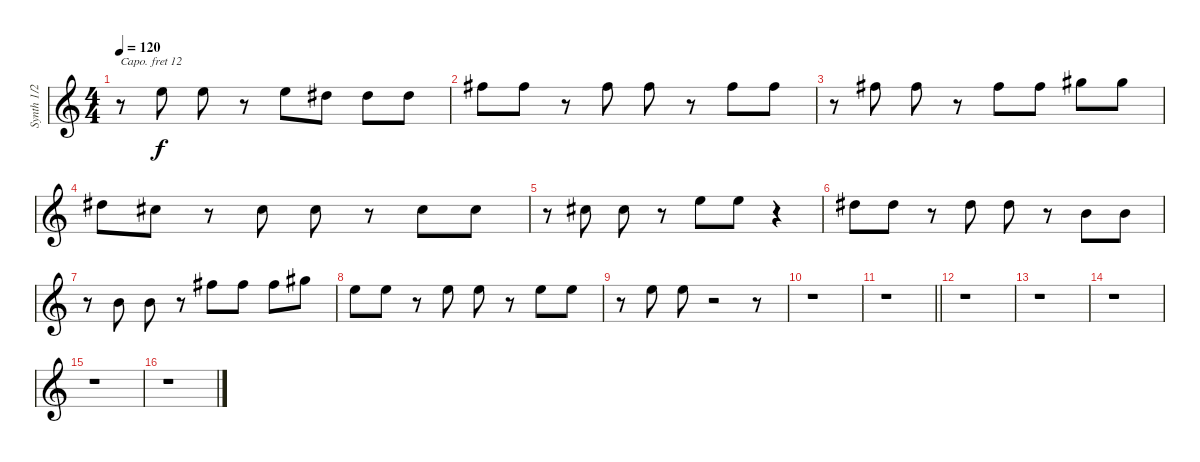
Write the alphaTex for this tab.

\track ("Synth 1/2" "Synth 1/2") {instrument pad7halo}
\staff {score}
\capo 12
\tuning (Eb4 B3 Gb3 B2 Gb2 B1) {hide}
\ts (4 4)
\tempo 120
\clef g2
\ks c
r.8{dy f} 5.2.8 5.2.8 r.8 5.2.8 4.2.8 4.2.8 4.2.8 |
3.1.8 3.1.8 r.8 3.1.8 3.1.8 r.8 3.1.8 3.1.8 |
r.8 3.1.8 3.1.8 r.8 3.1.8 3.1.8 5.1.8 5.1.8 |
0.1.8 2.2.8 r.8 2.2.8 2.2.8 r.8 2.2.8 2.2.8 |
r.8 2.2.8 2.2.8 r.8 1.1.8 1.1.8 r.4 |
0.1.8 0.1.8 r.8 0.1.8 0.1.8 r.8 0.2.8 0.2.8 |
r.8 0.2.8 0.2.8 r.8 3.1.8 3.1.8 3.1.8 5.1.8 |
5.2.8 5.2.8 r.8 5.2.8 5.2.8 r.8 5.2.8 5.2.8 |
r.8 5.2.8 5.2.8 r.2 r.8 |
r.1 |
\barLineRight lightlight
r.1 |
r.1 |
r.1 |
r.1 |
r.1 |
r.1
